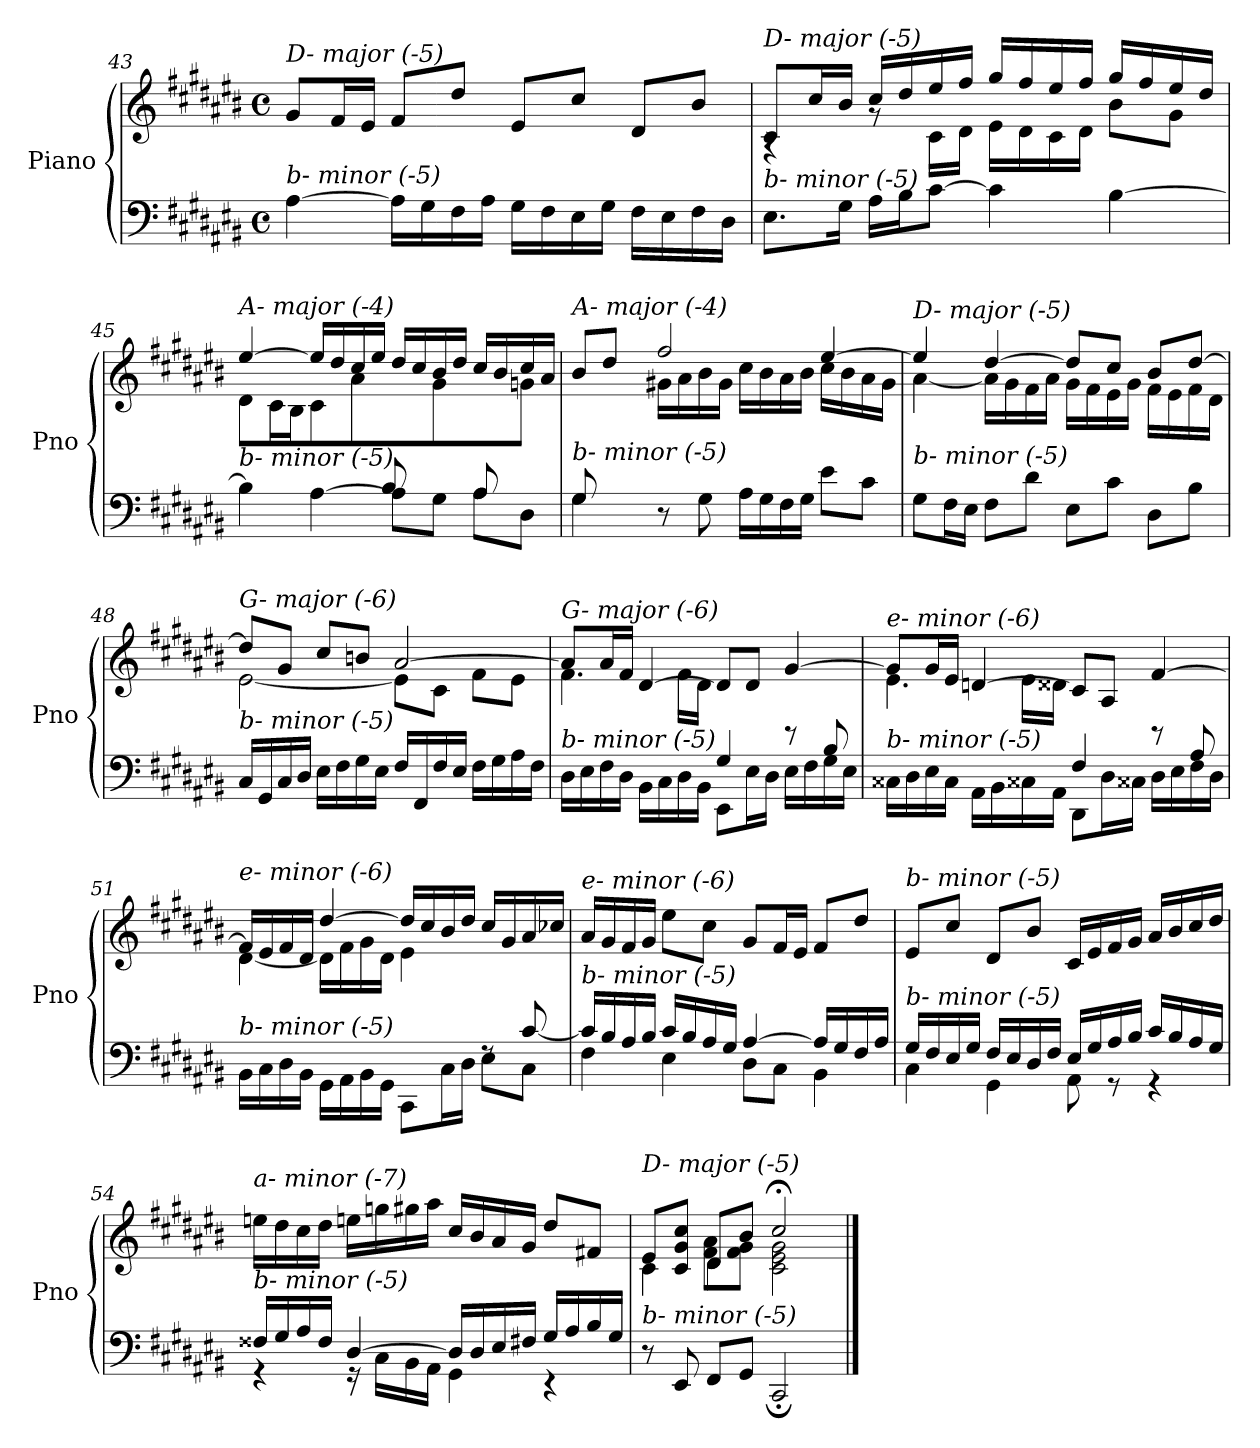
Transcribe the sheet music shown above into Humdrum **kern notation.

**kern	**kern
*part1	*part1
*staff2	*staff1
*I"Piano	*
*I'Pno	*
!!LO:LB:g=z
*clefF4	*clefG2
*k[f#c#g#d#a#e#b#]	*k[f#c#g#d#a#e#b#]
*M4/4	*M4/4
*met(c)	*met(c)
=43	=43
!	!LO:TX:i:t=D- major (-5)
!LO:TX:i:t=b- minor (-5)	!
[4A#\	8g#/L
.	16f#/L
.	16e#/JJ
16A#\LL]	8f#/L
16G#\	.
16F#\	8dd#/J
16A#\JJ	.
16G#\LL	8e#/L
16F#\	.
16E#\	8cc#/J
16G#\JJ	.
16F#\LL	8d#/L
16E#\	.
16F#\	8b#/J
16D#\JJ	.
=44	=44
*	*^
!	!LO:TX:i:t=D- major (-5)	!
!LO:TX:i:t=b- minor (-5)	!	!
8.E#\L	8c#/L	4rA
.	16cc#/L	.
16G#\Jk	16b#/JJ	.
16A#\LL	16cc#/LL	8rg
16B#\J	16dd#/	.
[8c#\J	16ee#/	16c#\LL
.	16ff#/JJ	16d#\JJ
4c#\]	16gg#/LL	16e#\LL
.	16ff#/	16d#\
.	16ee#/	16c#\
.	16ff#/JJ	16d#\JJ
[4B#\	16gg#/LL	8b#\L
.	16ff#/	.
.	16ee#/	8g#\J
.	16dd#/JJ	.
=45	=45	=45
*^	*	*
!	!	!LO:TX:i:t=A- major (-4)	!
!LO:TX:i:t=b- minor (-5)	!	!	!
4B#\]	2ryy	[4ee#/	8d#\L
.	.	.	16c#\L
.	.	.	16B#\JJ
[4A#\	.	16ee#/LL]	8c#\L
.	.	16dd#/	.
.	.	16cc#/	8a#\J
.	.	16ee#/JJ	.
8A#\L]	8B#/L	16dd#/LL	8ryy
.	.	16cc#/	.
8G#\J	8ryy	16b#/	8g#\J
.	.	16dd#/JJ	.
8A#\L	8A#/L	16cc#/LL	8ryy
.	.	16b#/	.
8D#\J	8ryy	16cc#/	8gni\J
.	.	16a#/JJ	.
!!LO:LB:g=z	!!
=46	=46	=46	=46
!	!	!LO:TX:i:t=A- major (-4)	!
!LO:TX:i:t=b- minor (-5)	!	!	!
8G#/L	4G#\	8b#/L	8ryy
2..ryy	.	8dd#/J	16g#\L
.	.	.	16gni\JJ
.	8r	2ff#/	16g#\LL
.	.	.	16a#\
.	8G#\	.	16b#\
.	.	.	16g#\JJ
.	16A#\LL	.	16cc#\LL
.	16G#\	.	16b#\
.	16F#\	.	16a#\
.	16G#\JJ	.	16b#\JJ
.	8e#\L	[4ee#/	16cc#\LL
.	.	.	16b#\
.	8c#\J	.	16a#\
.	.	.	16g#\JJ
*v	*v	*	*
=47	=47	=47
!	!LO:TX:i:t=D- major (-5)	!
!LO:TX:i:t=b- minor (-5)	!	!
8G#\L	4ee#/]	[4a#\
16F#\L	.	.
16E#\JJ	.	.
8F#\L	[4dd#/	16a#\LL]
.	.	16g#\
8d#\J	.	16f#\
.	.	16a#\JJ
8E#\L	8dd#/L]	16g#\LL
.	.	16f#\
8c#\J	8cc#/J	16e#\
.	.	16g#\JJ
8D#\L	8b#/L	16f#\LL
.	.	16e#\
8B#\J	[8dd#/J	16f#\
.	.	16d#\JJ
=48	=48	=48
!	!LO:TX:i:t=G- major (-6)	!
!LO:TX:i:t=b- minor (-5)	!	!
16C#/LL	8dd#/L]	[2e#\
16GG#/	.	.
16C#/	8g#/J	.
16D#/JJ	.	.
16E#\LL	8cc#/L	.
16F#\	.	.
16G#\	8bn/J	.
16E#\JJ	.	.
16F#/LL	[2a#/	8e#\L]
16FF#/	.	.
16F#/	.	8c#\J
16E#/JJ	.	.
16F#\LL	.	8f#\L
16G#\	.	.
16A#\	.	8e#\J
16F#\JJ	.	.
!!LO:PB:g=z	!!
=49	=49	=49
*^	*	*
!	!	!LO:TX:i:t=G- major (-6)	!
!LO:TX:i:t=b- minor (-5)	!	!	!
2ryy	16D#\LL	8a#/L]	4.f#\
.	16E#\	.	.
.	16F#\	16a#/L	.
.	16D#\JJ	16f#/JJ	.
.	16BB#\LL	[4d#/	.
.	16C#\	.	.
.	16D#\	.	16f#\LL
.	16BB#\JJ	.	16d#\JJ
4G#/	8EE#\L	8d#/L]	4ryy
.	16E#\L	8d#/J	.
.	16D#\JJ	.	.
8ryy	16E#\LL	[4g#/	8rBB
.	16F#\	.	.
8B#/	16G#\	.	8ryy
.	16E#\JJ	.	.
=50	=50	=50	=50
!	!	!LO:TX:i:t=e- minor (-6)	!
!LO:TX:i:t=b- minor (-5)	!	!	!
2ryy	16C##X\LL	8g#/L]	4.e#\
.	16D#\	.	.
.	16E#\	16g#/L	.
.	16C##\JJ	16e#/JJ	.
.	16AA#\LL	[4dni/	.
.	16BB#\	.	.
.	16C##X\	.	16e#\LL
.	16AA#\JJ	.	16d##Xi\JJ
4F#/	8DD#\L	8c##/L]	4ryy
.	16D#\L	8A#/J	.
.	16C##X\JJ	.	.
8ryy	16D#\LL	[4f#/	8rBB
.	16E#\	.	.
8A#/	16F#\	.	8ryy
.	16D#\JJ	.	.
=51	=51	=51	=51
*	*^	*	*^
!	!	!	!LO:TX:i:t=e- minor (-6)	!	!
!LO:TX:i:t=b- minor (-5)	!	!	!	!	!
2.ryy	16BB#\LL	2.ryy	16f#/LL]	[4d#\	2.ryy
.	16C#\	.	16e#/	.	.
.	16D#\	.	16f#/	.	.
.	16BB#\JJ	.	16d#/JJ	.	.
.	16GG#\LL	.	[4dd#/	16d#\LL]	.
.	16AA#\	.	.	16f#\	.
.	16BB#\	.	.	16g#\	.
.	16GG#\JJ	.	.	16d#\JJ	.
.	8CC#\L	.	16dd#/LL]	4e#\	.
.	.	.	16cc#/	.	.
.	16C#\L	.	16b#/	.	.
.	16D#\JJ	.	16dd#/JJ	.	.
4ryy	8rF	8E#\L	16cc#/LL	4ryy	4ryy
.	.	.	16g#/	.	.
.	[8c#/	8C#\J	16a#/	.	.
.	.	.	16cc-Xi/JJ	.	.
*	*v	*v	*	*	*
*	*	*v	*v	*v
!!LO:LB:g=z
=52	=52	=52
!	!	!LO:TX:i:t=e- minor (-6)
!LO:TX:i:t=b- minor (-5)	!	!
16c#/LL]	4F#\	16a#/LL
16B#/	.	16g#/
16A#/	.	16f#/
16B#/JJ	.	16g#/JJ
16c#/LL	4E#\	8ee#\L
16B#/	.	.
16A#/	.	8cc#\J
16G#/JJ	.	.
[4A#/	8D#\L	8g#/L
.	8C#\J	16f#/L
.	.	16e#/JJ
16A#/LL]	4BB#\	8f#/L
16G#/	.	.
16F#/	.	8dd#/J
16A#/JJ	.	.
=53	=53	=53
!	!	!LO:TX:i:t=b- minor (-5)
!LO:TX:i:t=b- minor (-5)	!	!
16G#/LL	4C#\	8e#/L
16F#/	.	.
16E#/	.	8cc#/J
16G#/JJ	.	.
16F#/LL	4GG#\	8d#/L
16E#/	.	.
16D#/	.	8b#/J
16F#/JJ	.	.
16E#/LL	8AA#\	16c#/LL
16G#/	.	16e#/
16A#/	8r	16f#/
16B#/JJ	.	16g#/JJ
16c#/LL	4r	16a#/LL
16B#/	.	16b#/
16A#/	.	16cc#/
16G#/JJ	.	16dd#/JJ
!!LO:LB:g=z
=54	=54	=54
!	!	!LO:TX:i:t=a- minor (-7)
!LO:TX:i:t=b- minor (-5)	!	!
16F##X/LL	4r	16een\LL
16G#/	.	16dd#\
16A#/	.	16cc#\
16F##/JJ	.	16dd#\JJ
[4D#/	16r	16een\LL
.	16C#\LL	16ggni\
.	16BB#\	16gg#\
.	16AA#\JJ	16aa#\JJ
16D#/LL]	4GG#\	16cc#/LL
16D#/	.	16b#/
16E#/	.	16a#/
16F#X/JJ	.	16g#/JJ
16G#/LL	4r	8dd#/L
16A#/	.	.
16B#/	.	8f#X/J
16G#/JJ	.	.
=55	=55	=55
*	*	*^
*	*	*	*^
!	!	!LO:TX:i:t=D- major (-5)	!	!
!LO:TX:i:t=b- minor (-5)	!	!	!	!
4ryy	8r	8e#/L	4c#\	4ryy
.	8EE#/	8c#/ 8g#/ 8cc#/J	.	.
4ryy	8FF#/L	8d#/L	8f#\ 8a#\L	4d#\
.	8GG#/J	8b#/J	8f#\ 8g#\J	.
2ryy	2CC#;/	2cc#;</	2c#\ 2e#\ 2g#\	2ryy
*v	*v	*	*	*
*	*v	*v	*v
==	==
*-	*-
